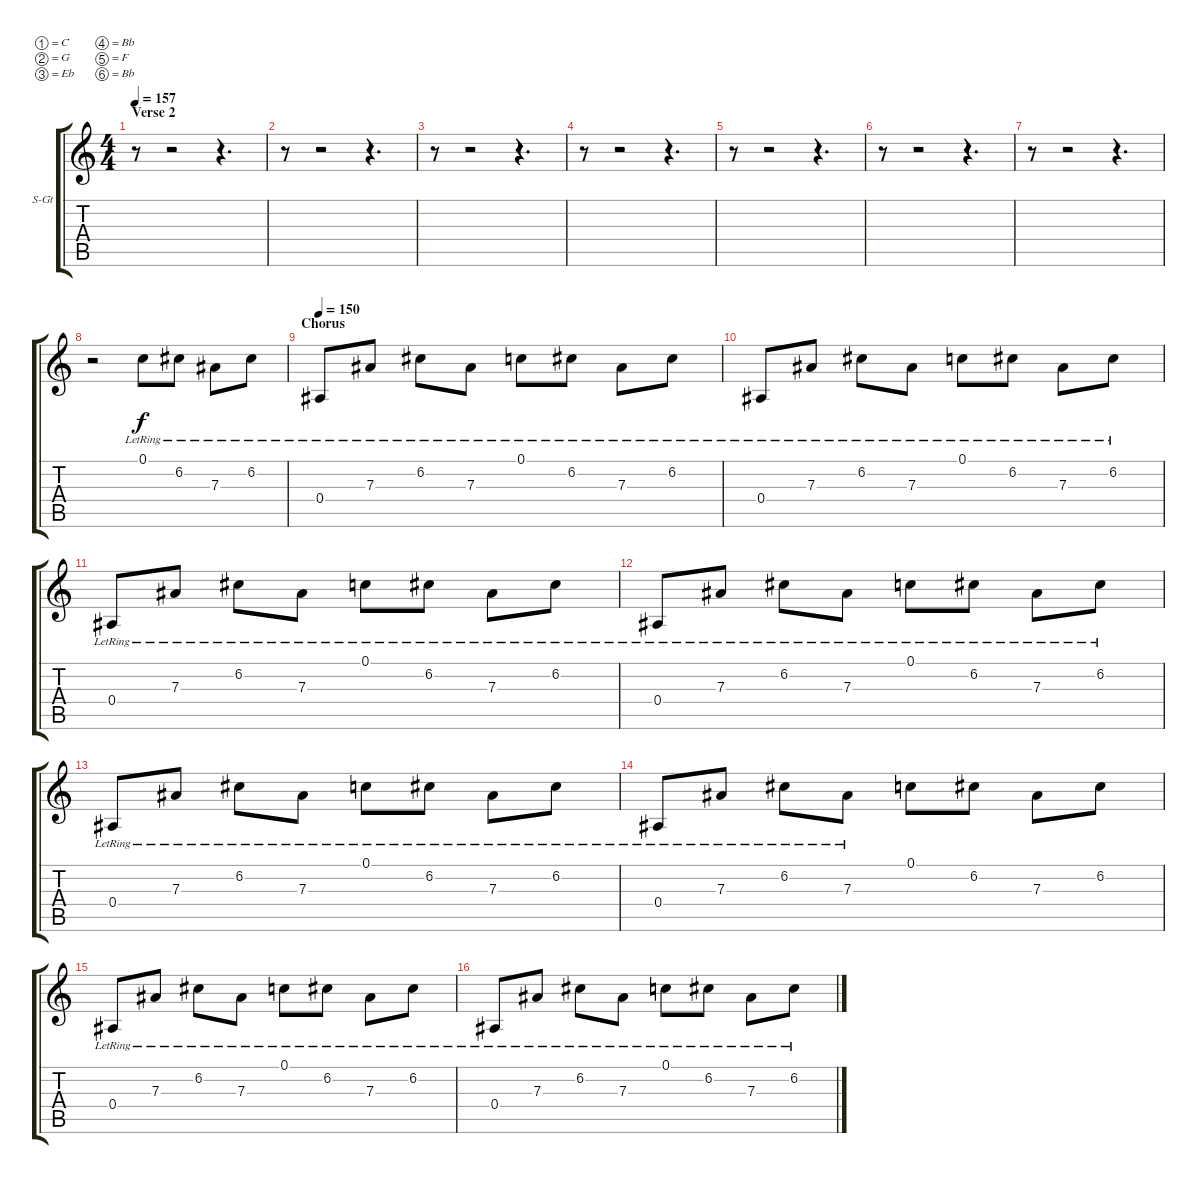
\bracketExtendMode groupsimilarinstruments
\firstSystemTrackNameOrientation horizontal
\otherSystemsTrackNameOrientation horizontal
\track ("Clean Intro+Outro Lead" "S-Gt") {instrument acousticguitarsteel}
\staff {score tabs}
\tuning (C4 G3 Eb3 Bb2 F2 Bb1)
\ts (4 4)
\section ("" "Verse 2")
\tempo 157
\clef g2
\ks c
r.8{dy f} r.2 r.4{d} |
r.8 r.2 r.4{d} |
r.8 r.2 r.4{d} |
r.8 r.2 r.4{d} |
r.8 r.2 r.4{d} |
r.8 r.2 r.4{d} |
r.8 r.2 r.4{d} |
r.2 0.1{lr}.8 6.2{lr}.8 7.3{lr}.8 6.2{lr}.8 |
\section ("" "Chorus")
\tempo 150
0.4{lr}.8 7.3{lr}.8 6.2{lr}.8 7.3{lr}.8 0.1{lr}.8 6.2{lr}.8 7.3{lr}.8 6.2{lr}.8 |
0.4{lr}.8 7.3{lr}.8 6.2{lr}.8 7.3{lr}.8 0.1{lr}.8 6.2{lr}.8 7.3{lr}.8 6.2{lr}.8 |
0.4{lr}.8 7.3{lr}.8 6.2{lr}.8 7.3{lr}.8 0.1{lr}.8 6.2{lr}.8 7.3{lr}.8 6.2{lr}.8 |
0.4{lr}.8 7.3{lr}.8 6.2{lr}.8 7.3{lr}.8 0.1{lr}.8 6.2{lr}.8 7.3{lr}.8 6.2{lr}.8 |
0.4{lr}.8 7.3{lr}.8 6.2{lr}.8 7.3{lr}.8 0.1{lr}.8 6.2{lr}.8 7.3{lr}.8 6.2{lr}.8 |
0.4{lr}.8 7.3{lr}.8 6.2{lr}.8 7.3{lr}.8 0.1.8 6.2.8 7.3.8 6.2.8 |
0.4{lr}.8 7.3{lr}.8 6.2{lr}.8 7.3{lr}.8 0.1{lr}.8 6.2{lr}.8 7.3{lr}.8 6.2{lr}.8 |
0.4{lr}.8 7.3{lr}.8 6.2{lr}.8 7.3{lr}.8 0.1{lr}.8 6.2{lr}.8 7.3{lr}.8 6.2{lr}.8
